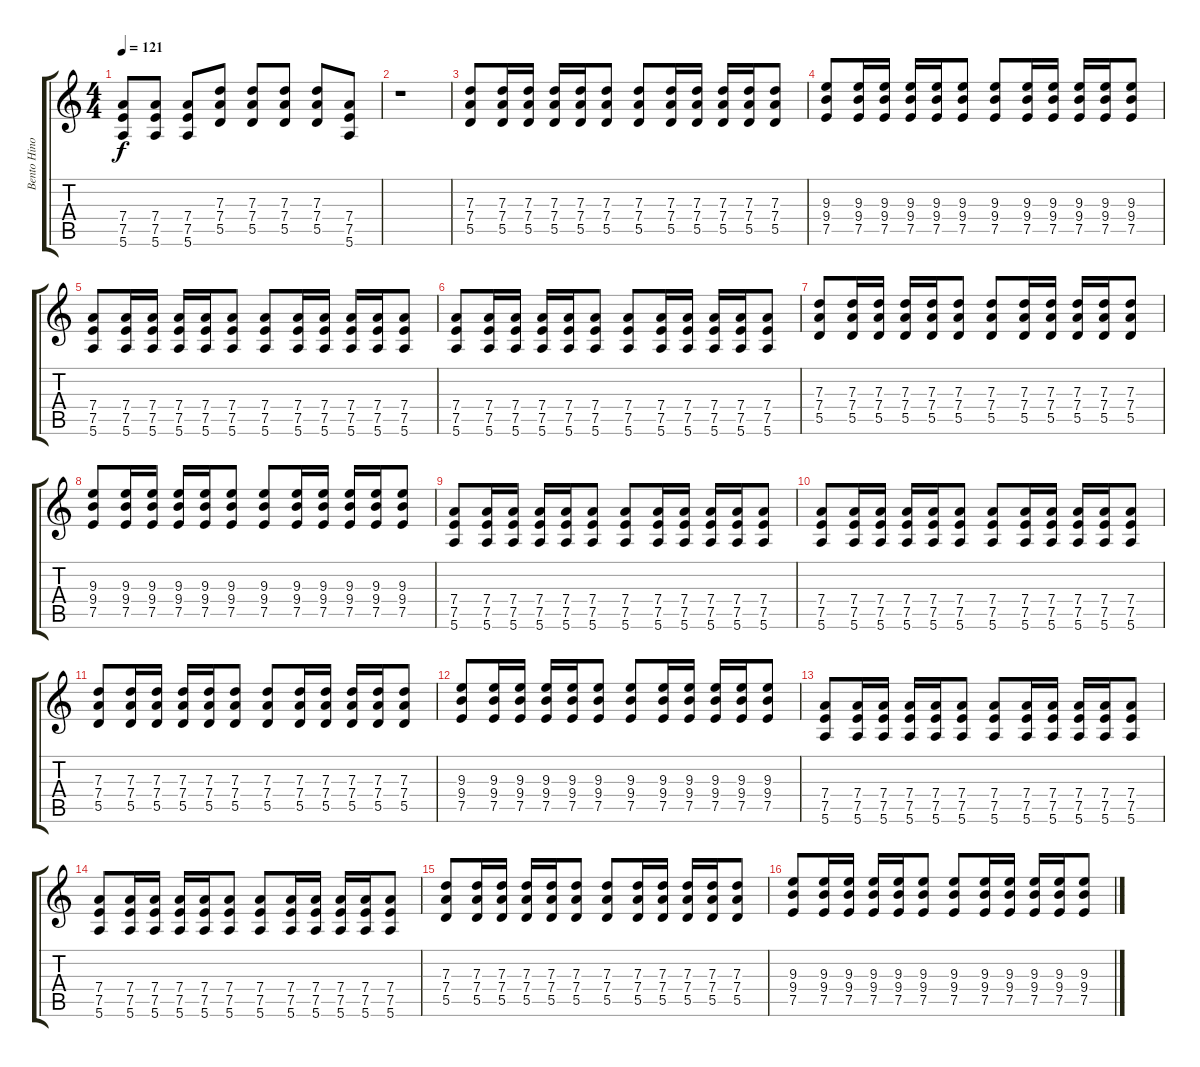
\track ("Bento Hinoto" "Bento Hino") {instrument overdrivenguitar}
\staff {score tabs}
\tuning (E4 B3 G3 D3 A2 E2) {hide}
\ts (4 4)
\tempo 121
\clef g2
\ks c
(7.4 7.5 5.6).8{dy f} (7.4 7.5 5.6).8 (7.4 7.5 5.6).8 (7.3 7.4 5.5).8 (7.3 7.4 5.5).8 (7.3 7.4 5.5).8 (7.3 7.4 5.5).8 (7.4 7.5 5.6).8 |
r.1 |
(7.3 7.4 5.5).8 (7.3 7.4 5.5).16 (7.3 7.4 5.5).16 (7.3 7.4 5.5).16 (7.3 7.4 5.5).16 (7.3 7.4 5.5).8 (7.3 7.4 5.5).8 (7.3 7.4 5.5).16 (7.3 7.4 5.5).16 (7.3 7.4 5.5).16 (7.3 7.4 5.5).16 (7.3 7.4 5.5).8 |
(9.3 9.4 7.5).8 (9.3 9.4 7.5).16 (9.3 9.4 7.5).16 (9.3 9.4 7.5).16 (9.3 9.4 7.5).16 (9.3 9.4 7.5).8 (9.3 9.4 7.5).8 (9.3 9.4 7.5).16 (9.3 9.4 7.5).16 (9.3 9.4 7.5).16 (9.3 9.4 7.5).16 (9.3 9.4 7.5).8 |
(7.4 7.5 5.6).8 (7.4 7.5 5.6).16 (7.4 7.5 5.6).16 (7.4 7.5 5.6).16 (7.4 7.5 5.6).16 (7.4 7.5 5.6).8 (7.4 7.5 5.6).8 (7.4 7.5 5.6).16 (7.4 7.5 5.6).16 (7.4 7.5 5.6).16 (7.4 7.5 5.6).16 (7.4 7.5 5.6).8 |
(7.4 7.5 5.6).8 (7.4 7.5 5.6).16 (7.4 7.5 5.6).16 (7.4 7.5 5.6).16 (7.4 7.5 5.6).16 (7.4 7.5 5.6).8 (7.4 7.5 5.6).8 (7.4 7.5 5.6).16 (7.4 7.5 5.6).16 (7.4 7.5 5.6).16 (7.4 7.5 5.6).16 (7.4 7.5 5.6).8 |
(7.3 7.4 5.5).8 (7.3 7.4 5.5).16 (7.3 7.4 5.5).16 (7.3 7.4 5.5).16 (7.3 7.4 5.5).16 (7.3 7.4 5.5).8 (7.3 7.4 5.5).8 (7.3 7.4 5.5).16 (7.3 7.4 5.5).16 (7.3 7.4 5.5).16 (7.3 7.4 5.5).16 (7.3 7.4 5.5).8 |
(9.3 9.4 7.5).8 (9.3 9.4 7.5).16 (9.3 9.4 7.5).16 (9.3 9.4 7.5).16 (9.3 9.4 7.5).16 (9.3 9.4 7.5).8 (9.3 9.4 7.5).8 (9.3 9.4 7.5).16 (9.3 9.4 7.5).16 (9.3 9.4 7.5).16 (9.3 9.4 7.5).16 (9.3 9.4 7.5).8 |
(7.4 7.5 5.6).8 (7.4 7.5 5.6).16 (7.4 7.5 5.6).16 (7.4 7.5 5.6).16 (7.4 7.5 5.6).16 (7.4 7.5 5.6).8 (7.4 7.5 5.6).8 (7.4 7.5 5.6).16 (7.4 7.5 5.6).16 (7.4 7.5 5.6).16 (7.4 7.5 5.6).16 (7.4 7.5 5.6).8 |
(7.4 7.5 5.6).8 (7.4 7.5 5.6).16 (7.4 7.5 5.6).16 (7.4 7.5 5.6).16 (7.4 7.5 5.6).16 (7.4 7.5 5.6).8 (7.4 7.5 5.6).8 (7.4 7.5 5.6).16 (7.4 7.5 5.6).16 (7.4 7.5 5.6).16 (7.4 7.5 5.6).16 (7.4 7.5 5.6).8 |
(7.3 7.4 5.5).8 (7.3 7.4 5.5).16 (7.3 7.4 5.5).16 (7.3 7.4 5.5).16 (7.3 7.4 5.5).16 (7.3 7.4 5.5).8 (7.3 7.4 5.5).8 (7.3 7.4 5.5).16 (7.3 7.4 5.5).16 (7.3 7.4 5.5).16 (7.3 7.4 5.5).16 (7.3 7.4 5.5).8 |
(9.3 9.4 7.5).8 (9.3 9.4 7.5).16 (9.3 9.4 7.5).16 (9.3 9.4 7.5).16 (9.3 9.4 7.5).16 (9.3 9.4 7.5).8 (9.3 9.4 7.5).8 (9.3 9.4 7.5).16 (9.3 9.4 7.5).16 (9.3 9.4 7.5).16 (9.3 9.4 7.5).16 (9.3 9.4 7.5).8 |
(7.4 7.5 5.6).8 (7.4 7.5 5.6).16 (7.4 7.5 5.6).16 (7.4 7.5 5.6).16 (7.4 7.5 5.6).16 (7.4 7.5 5.6).8 (7.4 7.5 5.6).8 (7.4 7.5 5.6).16 (7.4 7.5 5.6).16 (7.4 7.5 5.6).16 (7.4 7.5 5.6).16 (7.4 7.5 5.6).8 |
(7.4 7.5 5.6).8 (7.4 7.5 5.6).16 (7.4 7.5 5.6).16 (7.4 7.5 5.6).16 (7.4 7.5 5.6).16 (7.4 7.5 5.6).8 (7.4 7.5 5.6).8 (7.4 7.5 5.6).16 (7.4 7.5 5.6).16 (7.4 7.5 5.6).16 (7.4 7.5 5.6).16 (7.4 7.5 5.6).8 |
(7.3 7.4 5.5).8 (7.3 7.4 5.5).16 (7.3 7.4 5.5).16 (7.3 7.4 5.5).16 (7.3 7.4 5.5).16 (7.3 7.4 5.5).8 (7.3 7.4 5.5).8 (7.3 7.4 5.5).16 (7.3 7.4 5.5).16 (7.3 7.4 5.5).16 (7.3 7.4 5.5).16 (7.3 7.4 5.5).8 |
(9.3 9.4 7.5).8 (9.3 9.4 7.5).16 (9.3 9.4 7.5).16 (9.3 9.4 7.5).16 (9.3 9.4 7.5).16 (9.3 9.4 7.5).8 (9.3 9.4 7.5).8 (9.3 9.4 7.5).16 (9.3 9.4 7.5).16 (9.3 9.4 7.5).16 (9.3 9.4 7.5).16 (9.3 9.4 7.5).8
